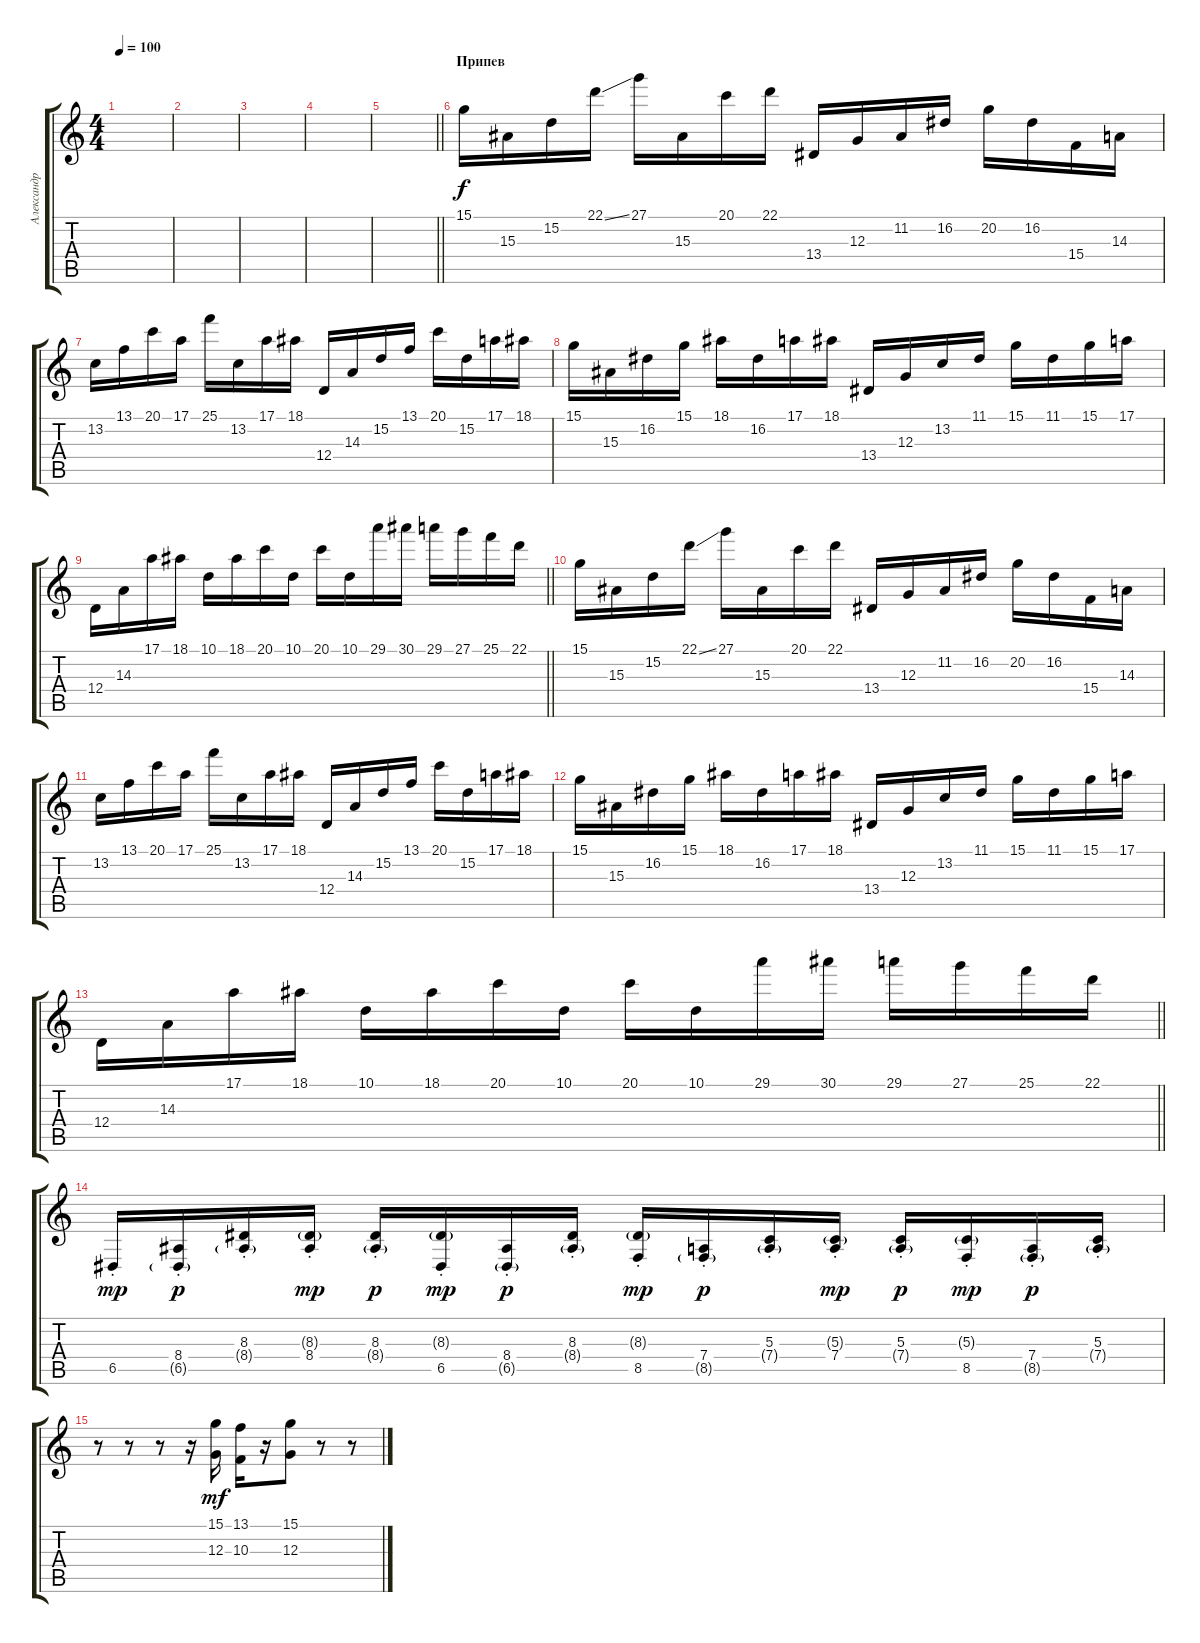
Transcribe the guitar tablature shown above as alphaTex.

\track ("Александр «Wish» Андрюхин" "Александр ") {instrument lead2sawtooth}
\staff {score tabs}
\tuning (E4 B3 G3 D3 A2 E2) {hide}
\ts (4 4)
\tempo 100
\clef g2
\ks c
|
|
|
|
\barLineRight lightlight
|
\section ("" "Припев")
15.1.16{dy f} 15.3.16 15.2.16 22.1{ss}.16 27.1.16 15.3.16 20.1.16 22.1.16 13.4.16 12.3.16 11.2.16 16.2.16 20.2.16 16.2.16 15.4.16 14.3.16 |
13.2.16 13.1.16 20.1.16 17.1.16 25.1.16 13.2.16 17.1.16 18.1.16 12.4.16 14.3.16 15.2.16 13.1.16 20.1.16 15.2.16 17.1.16 18.1.16 |
15.1.16 15.3.16 16.2.16 15.1.16 18.1.16 16.2.16 17.1.16 18.1.16 13.4.16 12.3.16 13.2.16 11.1.16 15.1.16 11.1.16 15.1.16 17.1.16 |
\barLineRight lightlight
12.4.16 14.3.16 17.1.16 18.1.16 10.1.16 18.1.16 20.1.16 10.1.16 20.1.16 10.1.16 29.1.16 30.1.16 29.1.16 27.1.16 25.1.16 22.1.16 |
15.1.16 15.3.16 15.2.16 22.1{ss}.16 27.1.16 15.3.16 20.1.16 22.1.16 13.4.16 12.3.16 11.2.16 16.2.16 20.2.16 16.2.16 15.4.16 14.3.16 |
13.2.16 13.1.16 20.1.16 17.1.16 25.1.16 13.2.16 17.1.16 18.1.16 12.4.16 14.3.16 15.2.16 13.1.16 20.1.16 15.2.16 17.1.16 18.1.16 |
15.1.16 15.3.16 16.2.16 15.1.16 18.1.16 16.2.16 17.1.16 18.1.16 13.4.16 12.3.16 13.2.16 11.1.16 15.1.16 11.1.16 15.1.16 17.1.16 |
\barLineRight lightlight
12.4.16 14.3.16 17.1.16 18.1.16 10.1.16 18.1.16 20.1.16 10.1.16 20.1.16 10.1.16 29.1.16 30.1.16 29.1.16 27.1.16 25.1.16 22.1.16 |
6.5{st}.16{dy mp} (8.4{st} 6.5{g}).16{dy p} (8.3{st} 8.4{g}).16 (8.3{g} 8.4{st}).16{dy mp} (8.3{st} 8.4{g}).16{dy p} (8.3{g} 6.5{st}).16{dy mp} (8.4{st} 6.5{g}).16{dy p} (8.3{st} 8.4{g}).16 (8.3{g} 8.5{st}).16{dy mp} (7.4{st} 8.5{g}).16{dy p} (5.3{st} 7.4{g}).16 (5.3{g} 7.4{st}).16{dy mp} (5.3{st} 7.4{g}).16{dy p} (5.3{g} 8.5{st}).16{dy mp} (7.4{st} 8.5{g}).16{dy p} (5.3{st} 7.4{g}).16 |
r.8{instrument synthstrings1} r.8 r.8 r.16 (15.1 12.3).16{dy mf} (13.1 10.3).16 r.16 (15.1 12.3).8 r.8 r.8
